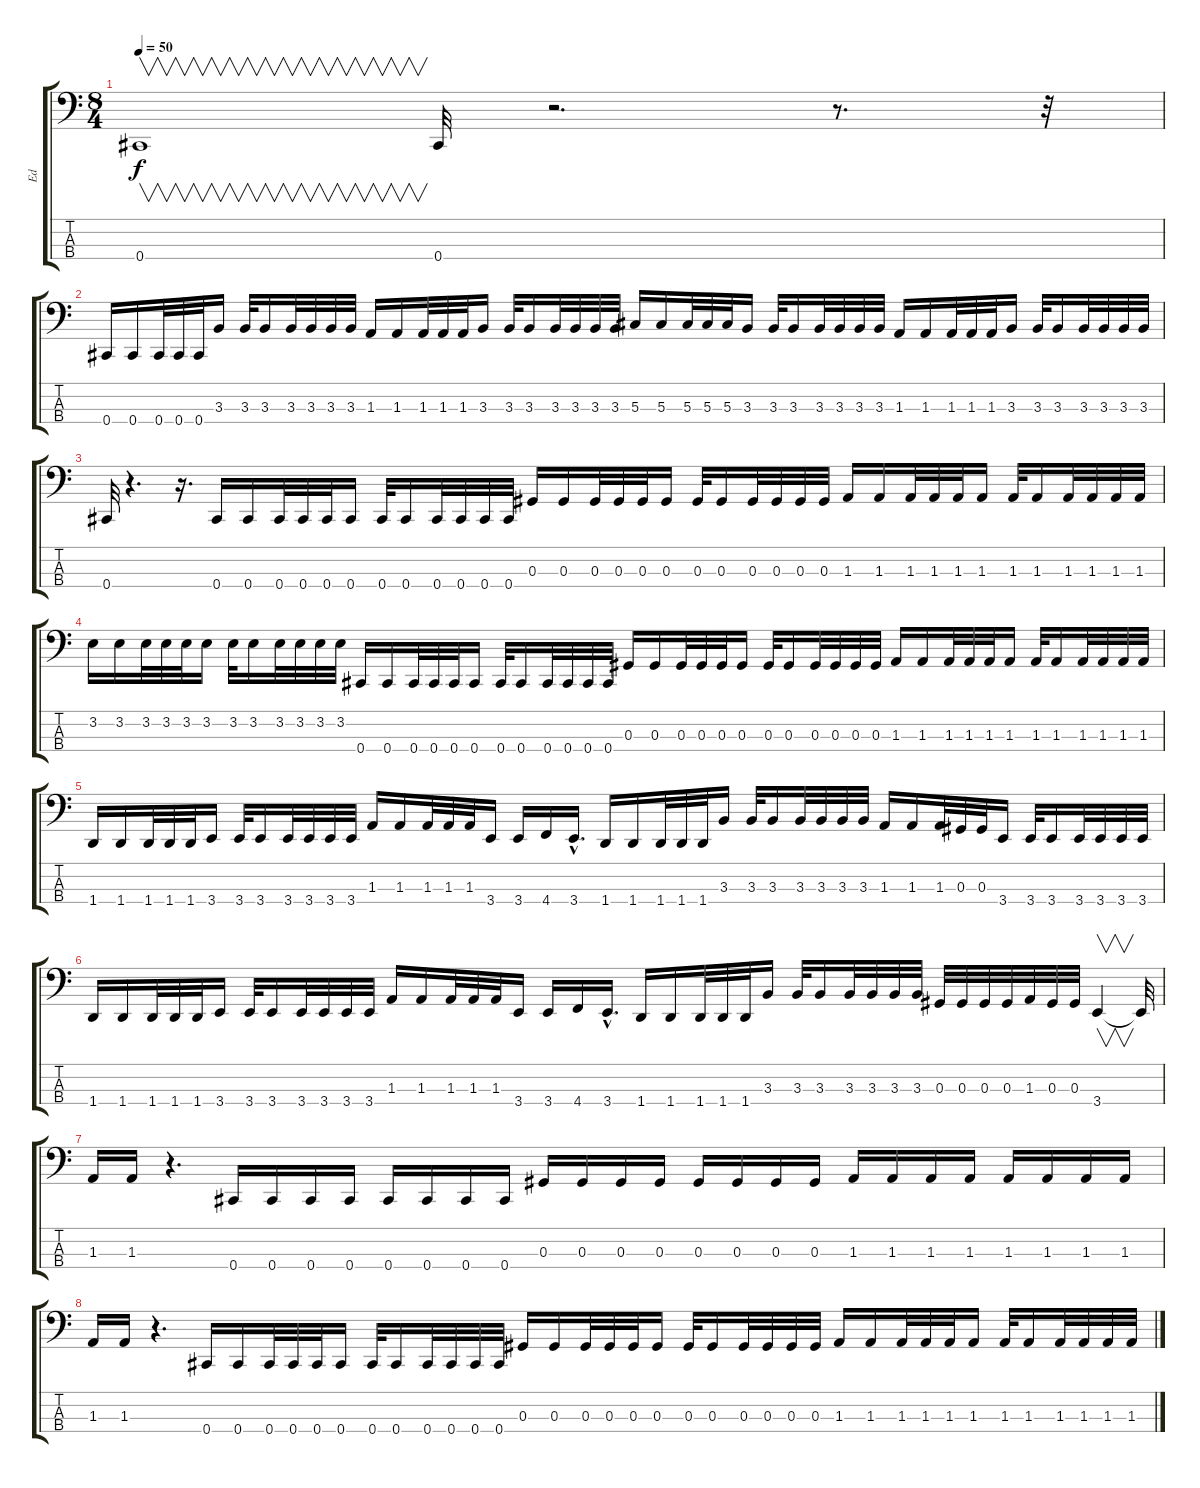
\track ("Ed" "Ed") {instrument electricbassfinger}
\staff {score tabs}
\tuning (Gb2 Db2 Ab1 Db1) {hide}
\ts (8 4)
\tempo 50
\clef f4
\ks c
0.4.1{v dy f instrument electricbassfinger} 0.4.32 r.2{d} r.8{d} r.32 |
0.4.16 0.4.16 0.4.32 0.4.32 0.4.32 3.3.16 3.3.32 3.3.16 3.3.32 3.3.32 3.3.32 3.3.32 1.3.16 1.3.16 1.3.32 1.3.32 1.3.32 3.3.16 3.3.32 3.3.16 3.3.32 3.3.32 3.3.32 3.3.32 5.3.16 5.3.16 5.3.32 5.3.32 5.3.32 3.3.16 3.3.32 3.3.16 3.3.32 3.3.32 3.3.32 3.3.32 1.3.16 1.3.16 1.3.32 1.3.32 1.3.32 3.3.16 3.3.32 3.3.16 3.3.32 3.3.32 3.3.32 3.3.32 |
0.4.32 r.4{d} r.16{d} 0.4.16 0.4.16 0.4.32 0.4.32 0.4.32 0.4.16 0.4.32 0.4.16 0.4.32 0.4.32 0.4.32 0.4.32 0.3.16 0.3.16 0.3.32 0.3.32 0.3.32 0.3.16 0.3.32 0.3.16 0.3.32 0.3.32 0.3.32 0.3.32 1.3.16 1.3.16 1.3.32 1.3.32 1.3.32 1.3.16 1.3.32 1.3.16 1.3.32 1.3.32 1.3.32 1.3.32 |
3.2.16 3.2.16 3.2.32 3.2.32 3.2.32 3.2.16 3.2.32 3.2.16 3.2.32 3.2.32 3.2.32 3.2.32 0.4.16 0.4.16 0.4.32 0.4.32 0.4.32 0.4.16 0.4.32 0.4.16 0.4.32 0.4.32 0.4.32 0.4.32 0.3.16 0.3.16 0.3.32 0.3.32 0.3.32 0.3.16 0.3.32 0.3.16 0.3.32 0.3.32 0.3.32 0.3.32 1.3.16 1.3.16 1.3.32 1.3.32 1.3.32 1.3.16 1.3.32 1.3.16 1.3.32 1.3.32 1.3.32 1.3.32 |
1.4.16 1.4.16 1.4.32 1.4.32 1.4.32 3.4.16 3.4.32 3.4.16 3.4.32 3.4.32 3.4.32 3.4.32 1.3.16 1.3.16 1.3.32 1.3.32 1.3.32 3.4.16 3.4.16 4.4.16 3.4{hac}.16{d} 1.4.16 1.4.16 1.4.32 1.4.32 1.4.32 3.3.16 3.3.32 3.3.16 3.3.32 3.3.32 3.3.32 3.3.32 1.3.16 1.3.16 1.3.32 0.3.32 0.3.32 3.4.16 3.4.32 3.4.16 3.4.32 3.4.32 3.4.32 3.4.32 |
1.4.16 1.4.16 1.4.32 1.4.32 1.4.32 3.4.16 3.4.32 3.4.16 3.4.32 3.4.32 3.4.32 3.4.32 1.3.16 1.3.16 1.3.32 1.3.32 1.3.32 3.4.16 3.4.16 4.4.16 3.4{hac}.16{d} 1.4.16 1.4.16 1.4.32 1.4.32 1.4.32 3.3.16 3.3.32 3.3.16 3.3.32 3.3.32 3.3.32 3.3.32 0.3.32 0.3.32 0.3.32 0.3.32 1.3.32 0.3.32 0.3.32 3.4.4{v} 3.4{t}.32 |
1.3.16 1.3.16 r.4{d} 0.4.16 0.4.16 0.4.16 0.4.16 0.4.16 0.4.16 0.4.16 0.4.16 0.3.16 0.3.16 0.3.16 0.3.16 0.3.16 0.3.16 0.3.16 0.3.16 1.3.16 1.3.16 1.3.16 1.3.16 1.3.16 1.3.16 1.3.16 1.3.16 |
1.3.16 1.3.16 r.4{d} 0.4.16 0.4.16 0.4.32 0.4.32 0.4.32 0.4.16 0.4.32 0.4.16 0.4.32 0.4.32 0.4.32 0.4.32 0.3.16 0.3.16 0.3.32 0.3.32 0.3.32 0.3.16 0.3.32 0.3.16 0.3.32 0.3.32 0.3.32 0.3.32 1.3.16 1.3.16 1.3.32 1.3.32 1.3.32 1.3.16 1.3.32 1.3.16 1.3.32 1.3.32 1.3.32 1.3.32
